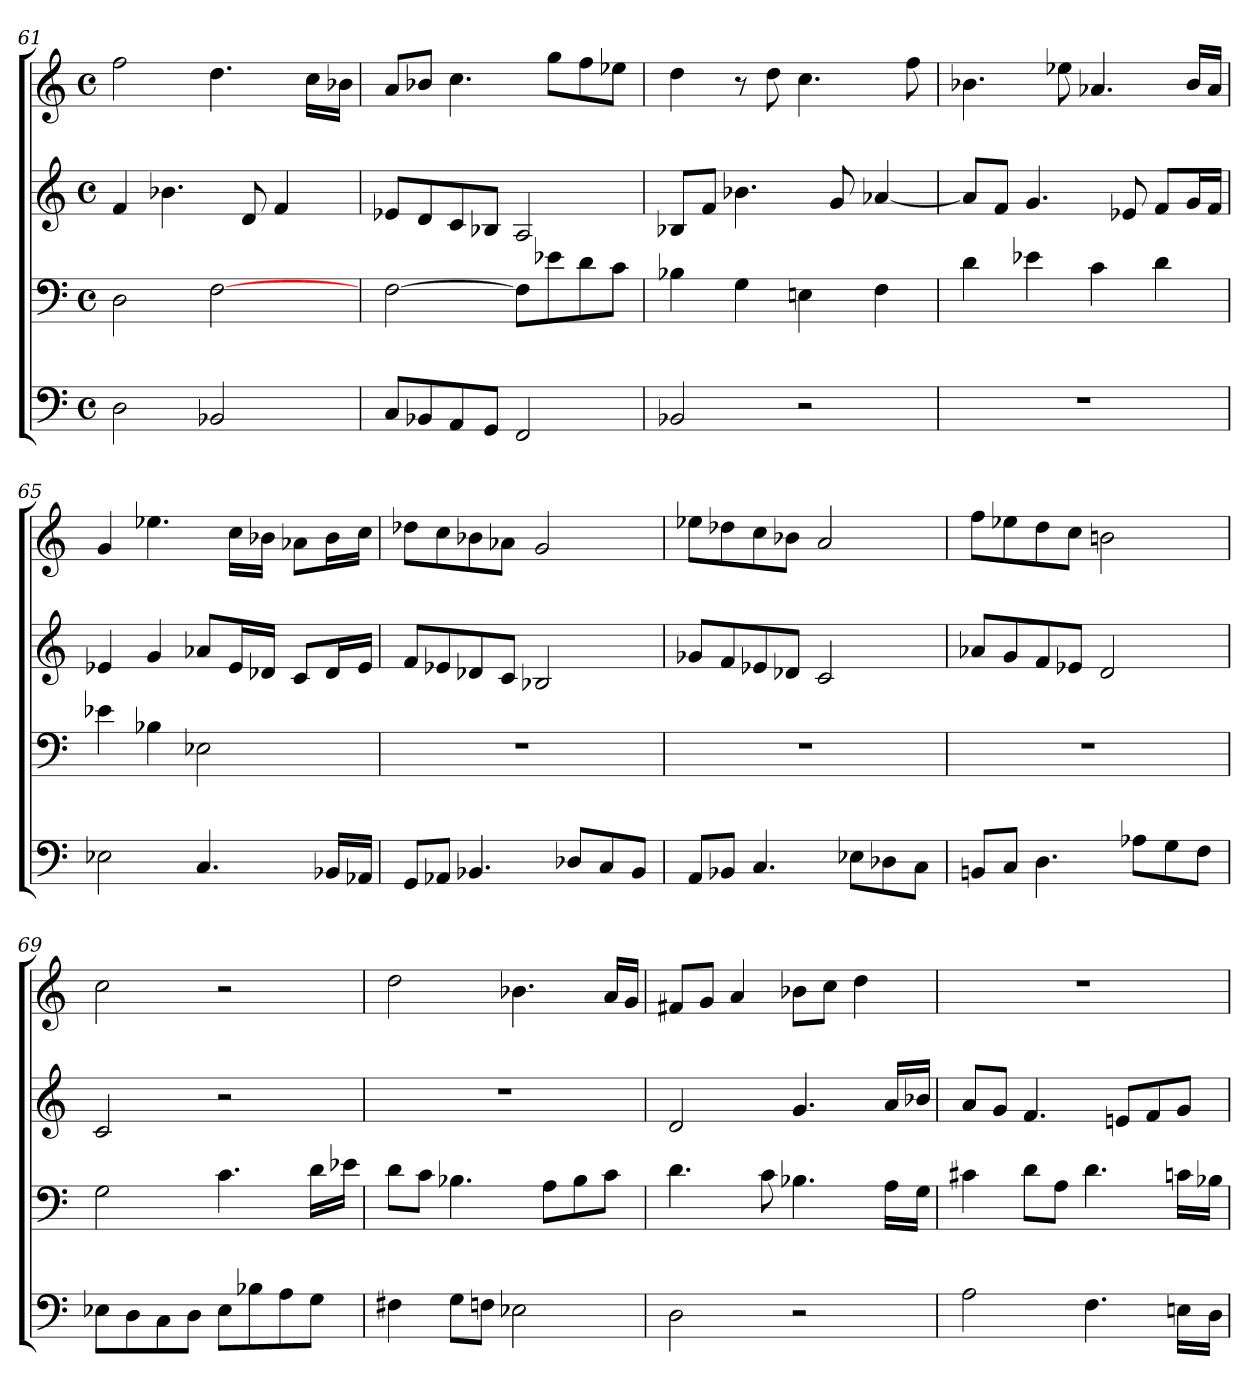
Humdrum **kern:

**kern	**kern	**kern	**kern
*part4	*part3	*part2	*part1
*staff4	*staff3	*staff2	*staff1
*clefF4	*clefF4	*clefG2	*clefG2
*M4/4	*M4/4	*M4/4	*M4/4
*met(c)	*met(c)	*met(c)	*met(c)
=61	=61	=61	=61
2D\	2D\	4f/	2ff\
.	.	4.b-\	.
2BB-/	[2F\	.	4.dd\
.	.	8d/	.
.	.	4f/	.
.	.	.	16cc\LL
.	.	.	16b-\JJ
!!LO:LB:g=z
=62	=62	=62	=62
8C/L	[2F\	8e-/L	8a/L
8BB-/	.	8d/	8b-/J
8AA/	.	8c/	4.cc\
8GG/J	.	8B-/J	.
2FF/	8F\L]	2A/	.
.	8e-\	.	8gg\L
.	8d\	.	8ff\
.	8c\J	.	8ee-\J
=63	=63	=63	=63
2BB-/	4B-\	8B-/L	4dd\
.	.	8f/J	.
.	4G\	4.b-\	8r
.	.	.	8dd\
2r	4En\	.	4.cc\
.	.	8g/	.
.	4F\	[4a-/	.
.	.	.	8ff\
=64	=64	=64	=64
1r	4d\	8a-/L]	4.b-\
.	.	8f/J	.
.	4e-\	4.g/	.
.	.	.	8ee-\
.	4c\	.	4.a-/
.	.	8e-/	.
.	4d\	8f/L	.
.	.	16g/L	16b-/LL
.	.	16f/JJ	16a-/JJ
=65	=65	=65	=65
2E-\	4e-\	4e-/	4g/
.	4B-\	4g/	4.ee-\
4.C/	2E-\	8a-/L	.
.	.	16e-/L	16cc\LL
.	.	16d-/JJ	16b-\JJ
.	.	8c/L	8a-\L
16BB-/LL	.	16d-/L	16b-\L
16AA-/JJ	.	16e-/JJ	16cc\JJ
!!LO:LB:g=z
=66	=66	=66	=66
8GG/L	1r	8f/L	8dd-\L
8AA-/J	.	8e-/	8cc\
4.BB-/	.	8d-/	8b-\
.	.	8c/J	8a-\J
.	.	2B-/	2g/
8D-/L	.	.	.
8C/	.	.	.
8BB-/J	.	.	.
=67	=67	=67	=67
8AA/L	1r	8g-/L	8ee-\L
8BB-/J	.	8f/	8dd-\
4.C/	.	8e-/	8cc\
.	.	8d-/J	8b-\J
.	.	2c/	2a/
8E-\L	.	.	.
8D-\	.	.	.
8C\J	.	.	.
=68	=68	=68	=68
8BBn/L	1r	8a-/L	8ff\L
8C/J	.	8g/	8ee-\
4.D\	.	8f/	8dd\
.	.	8e-/J	8cc\J
.	.	2d/	2bn\
8A-\L	.	.	.
8G\	.	.	.
8F\J	.	.	.
=69	=69	=69	=69
8E-\L	2G\	2c/	2cc\
8D\	.	.	.
8C\	.	.	.
8D\J	.	.	.
8E-\L	4.c\	2r	2r
8B-\	.	.	.
8A\	.	.	.
8G\J	16d\LL	.	.
.	16e-\JJ	.	.
=70	=70	=70	=70
4F#\	8d\L	1r	2dd\
.	8c\J	.	.
8G\L	4.B-\	.	.
8Fn\J	.	.	.
2E-\	.	.	4.b-\
.	8A\L	.	.
.	8B-\	.	.
.	8c\J	.	16a/LL
.	.	.	16g/JJ
!!LO:PB:g=z
=71	=71	=71	=71
2D\	4.d\	2d/	8f#/L
.	.	.	8g/J
.	.	.	4a/
.	8c\	.	.
2r	4.B-\	4.g/	8b-\L
.	.	.	8cc\J
.	.	.	4dd\
.	16A\LL	16a/LL	.
.	16G\JJ	16b-/JJ	.
=72	=72	=72	=72
2A\	4c#\	8a/L	1r
.	.	8g/J	.
.	8d\L	4.f/	.
.	8A\J	.	.
4.F\	4.d\	.	.
.	.	8en/L	.
.	.	8f/	.
16En\LL	16cn\LL	8g/J	.
16D\JJ	16B-\JJ	.	.
=	=	=	=
*-	*-	*-	*-
